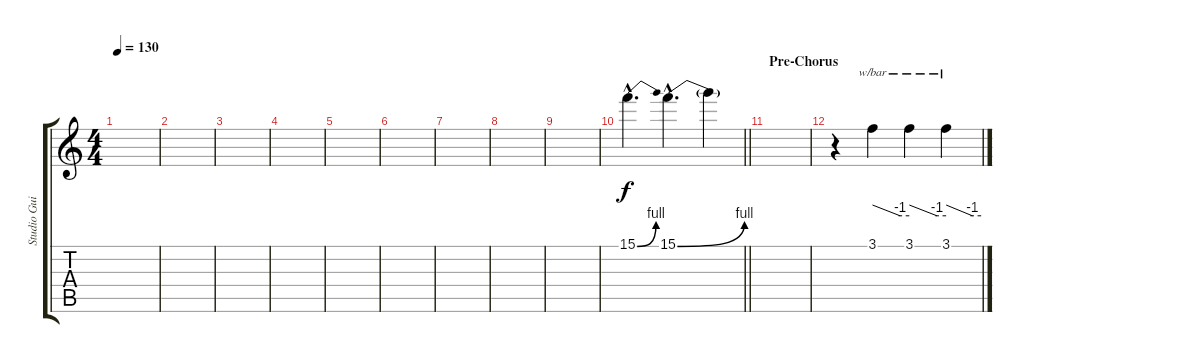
\track ("Studio Guitar" "Studio Gui") {instrument overdrivenguitar}
\staff {score tabs}
\tuning (D4 A3 F3 C3 G2 D2) {hide}
\ts (4 4)
\tempo 130
\clef g2
\ks c
|
|
|
|
|
|
|
|
|
\barLineRight lightlight
15.1{be (bend 0 0 60 4) hac}.4{d volume 13 instrument overdrivenguitar} 15.1{be (bend 0 0 60 4) hac}.4{d} 15.1{t}.4 |
\section ("" "Pre-Chorus")
|
r.4 3.1.4{tbe (custom default 0 0 45 -4 60 -4)} 3.1.4{tbe (custom default 0 0 45 -4 60 -4)} 3.1.4{tbe (custom default 0 0 45 -4 60 -4)}
